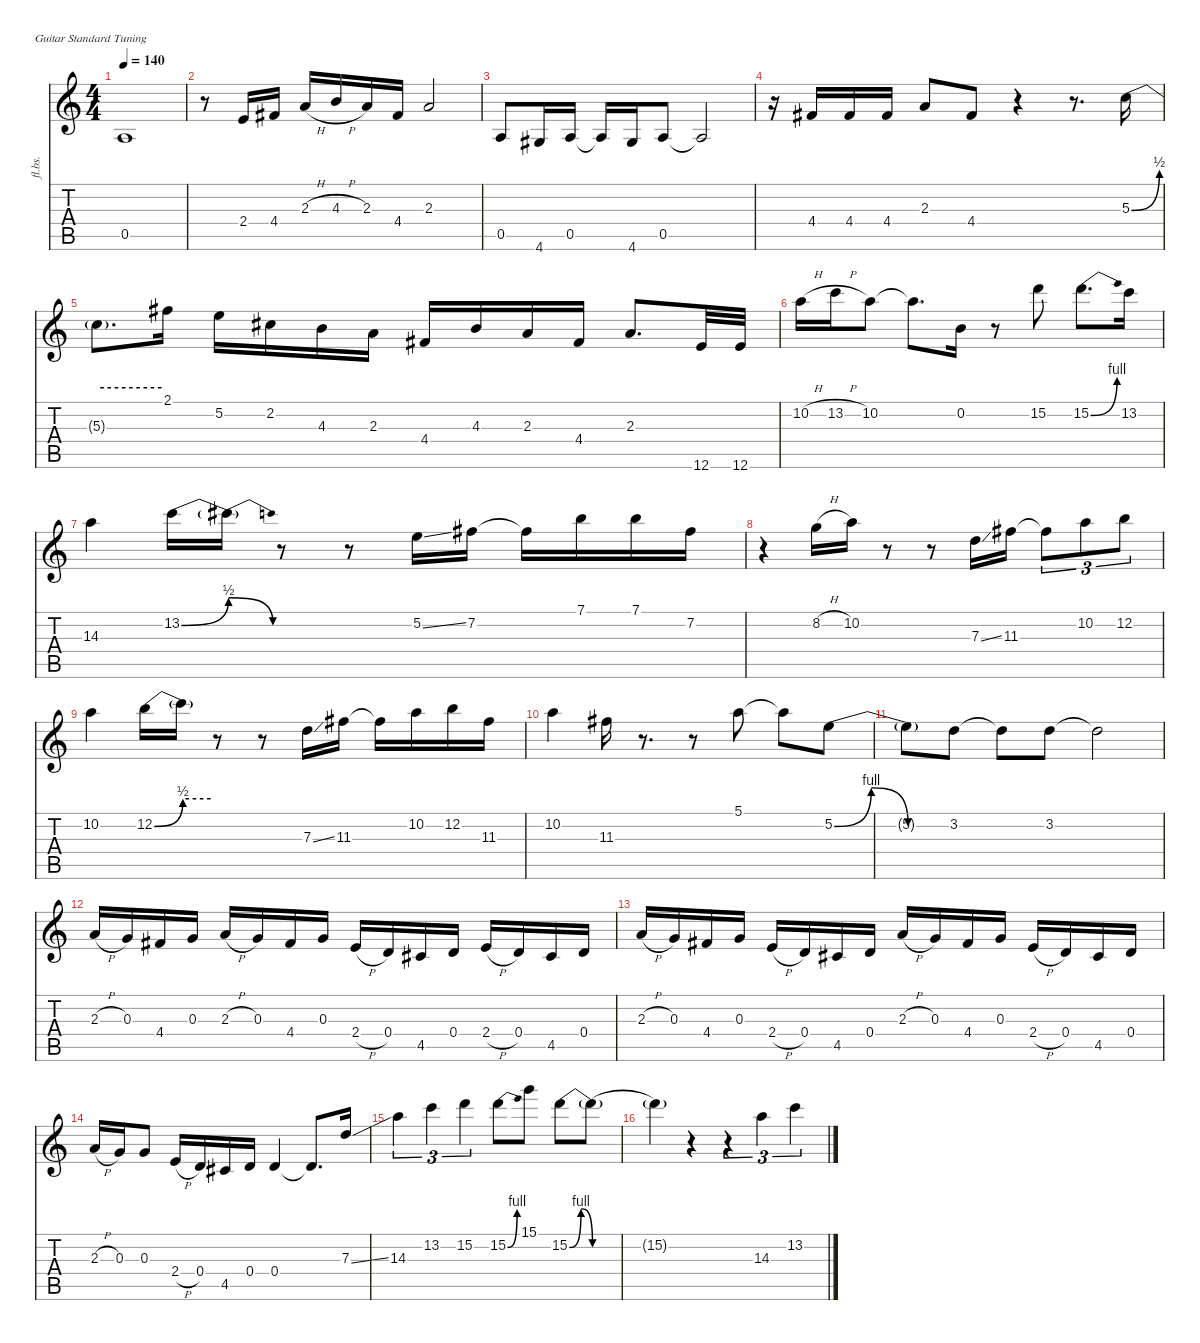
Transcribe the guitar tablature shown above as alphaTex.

\defaultSystemsLayout 4
\hideDynamics
\bracketExtendMode nobrackets
\otherSystemsTrackNameOrientation horizontal
\track ("Guitar I-Overdub" "fl.bs.") {defaultSystemsLayout 4 instrument fretlessbass}
\staff {score tabs}
\tuning (E4 B3 G3 D3 A2 E2)
\ts (4 4)
\tempo 140
\clef g2
\ks c
0.5.1{dy f} |
r.8 2.4.16 4.4{acc #}.16 2.3{h}.16 4.3{h}.16 2.3.16 4.4{acc #}.16 2.3.2 |
0.5.8 4.6{acc #}.16 0.5.16 0.5{t}.16 4.6{acc #}.16 0.5.8 0.5{t}.2 |
r.16 4.4{acc #}.16 4.4{acc #}.16 4.4{acc #}.16 2.3.8 4.4{acc #}.8 r.4 r.8{d} 5.3{be (bend 0 0 60 2)}.16 |
5.3{be (hold 0 2 60 2) t}.8{d} 2.1{acc #}.16 5.2.16 2.2{acc #}.16 4.3.16 2.3.16 4.4{acc #}.16 4.3.16 2.3.16 4.4{acc #}.16 2.3.8{d} 12.6.32 12.6.32 |
10.2{h}.16 13.2{h}.16 10.2.8 10.2{t}.8{d} 0.2.16 r.8 15.2.8 15.2{be (bend 0 0 30 4)}.8{d} 13.2.16 |
14.3.4 13.2{be (bend 0 0 60 2)}.16 13.2{be (release 0 2 60 0) t}.16 r.8 r.8 5.2{ss}.16 7.2{acc #}.16 7.2{t acc #}.16 7.1.16 7.1.16 7.2{acc #}.16 |
r.4 8.2{h}.16 10.2.16 r.8 r.8 7.3{ss}.16 11.3{acc #}.16 11.3{t acc #}.8{tu (3 2)} 10.2.8{tu (3 2)} 12.2.8{tu (3 2)} |
10.2.4 12.2{be (bend 0 0 60 2)}.16 12.2{be (hold 0 2 60 2) t}.16 r.8 r.8 7.3{ss}.16 11.3{acc #}.16 11.3{t acc #}.16 10.2.16 12.2.16 11.3{acc #}.16 |
10.2.4 11.3{acc #}.16 r.8{d} r.8 5.1.8 5.1{t}.8 5.2{be (bendrelease 0 0 30 4 30 4 60 0)}.8 |
5.2{be (hold 0 0 60 0) t}.8 3.2.8 3.2{t}.8 3.2.8 3.2{t}.2 |
2.3{h}.16 0.3.16 4.4{acc #}.16 0.3.16 2.3{h}.16 0.3.16 4.4{acc #}.16 0.3.16 2.4{h}.16 0.4.16 4.5{acc #}.16 0.4.16 2.4{h}.16 0.4.16 4.5{acc #}.16 0.4.16 |
2.3{h}.16 0.3.16 4.4{acc #}.16 0.3.16 2.4{h}.16 0.4.16 4.5{acc #}.16 0.4.16 2.3{h}.16 0.3.16 4.4{acc #}.16 0.3.16 2.4{h}.16 0.4.16 4.5{acc #}.16 0.4.16 |
2.3{h}.16 0.3.16 0.3.8 2.4{h}.16 0.4.16 4.5{acc #}.16 0.4.16 0.4.4 0.4{t}.8{d} 7.3{ss}.16 |
14.3.4{tu (3 2)} 13.2.4{tu (3 2)} 15.2.4{tu (3 2)} 15.2{be (bend 0 0 30 4)}.8 15.1.8 15.2{be (bendrelease 0 0 30 4 30 4 60 0)}.8 15.2{be (hold 0 0 60 0) t}.8 |
15.2{be (hold 0 0 60 0) t}.4 r.4 r.4{tu (3 2)} 14.3.4{tu (3 2)} 13.2.4{tu (3 2)}
